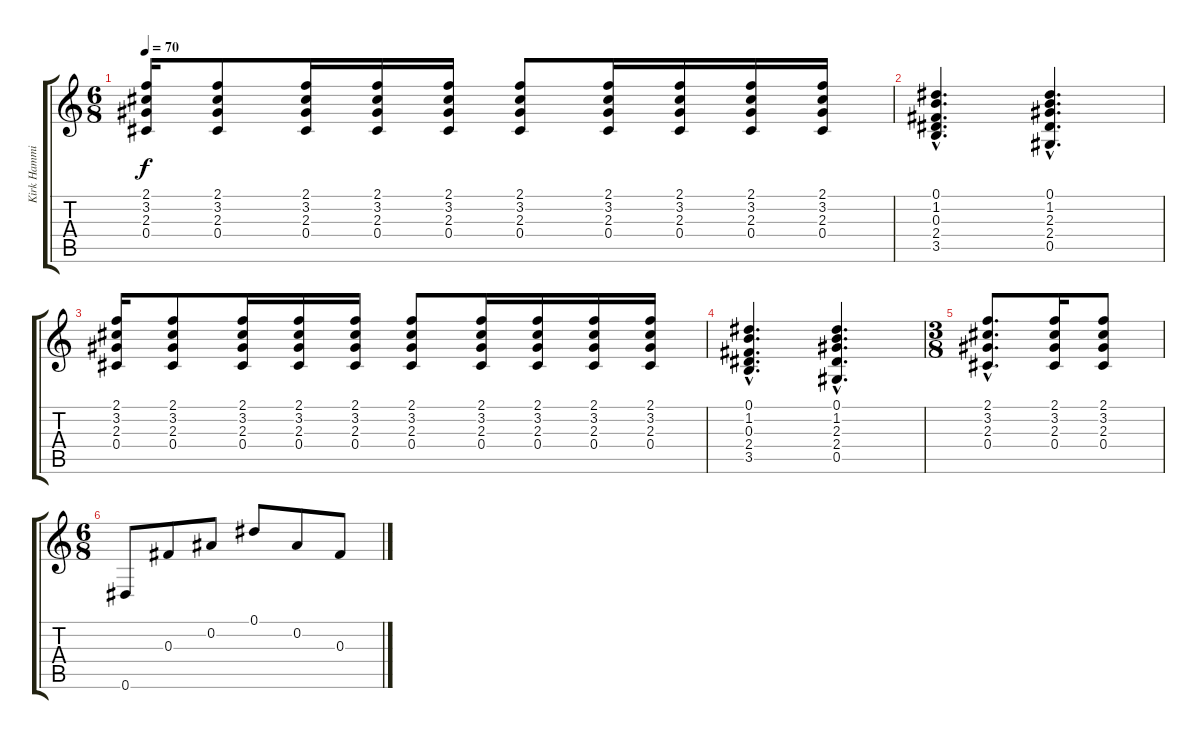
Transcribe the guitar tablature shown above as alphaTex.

\track ("Kirk Hammit" "Kirk Hammi") {instrument electricguitarclean}
\staff {score tabs}
\tuning (Eb4 Bb3 Gb3 Db3 Ab2 Eb2) {hide}
\ts (6 8)
\tempo 70
\clef g2
\ks c
(2.1 3.2 2.3 0.4).16{dy f} (2.1 3.2 2.3 0.4).8 (2.1 3.2 2.3 0.4).16 (2.1 3.2 2.3 0.4).16 (2.1 3.2 2.3 0.4).16 (2.1 3.2 2.3 0.4).8 (2.1 3.2 2.3 0.4).16 (2.1 3.2 2.3 0.4).16 (2.1 3.2 2.3 0.4).16 (2.1 3.2 2.3 0.4).16 |
(0.1{hac} 1.2{hac} 0.3{hac} 2.4{hac} 3.5{hac}).4{d} (0.1{hac} 1.2{hac} 2.3{hac} 2.4{hac} 0.5{hac}).4{d} |
(2.1 3.2 2.3 0.4).16 (2.1 3.2 2.3 0.4).8 (2.1 3.2 2.3 0.4).16 (2.1 3.2 2.3 0.4).16 (2.1 3.2 2.3 0.4).16 (2.1 3.2 2.3 0.4).8 (2.1 3.2 2.3 0.4).16 (2.1 3.2 2.3 0.4).16 (2.1 3.2 2.3 0.4).16 (2.1 3.2 2.3 0.4).16 |
(0.1{hac} 1.2{hac} 0.3{hac} 2.4{hac} 3.5{hac}).4{d} (0.1{hac} 1.2{hac} 2.3{hac} 2.4{hac} 0.5{hac}).4{d} |
\ts (3 8)
(2.1{hac} 3.2{hac} 2.3{hac} 0.4{hac}).8{d} (2.1 3.2 2.3 0.4).16 (2.1 3.2 2.3 0.4).8 |
\ts (6 8)
0.6.8 0.3.8 0.2.8 0.1.8 0.2.8 0.3.8
